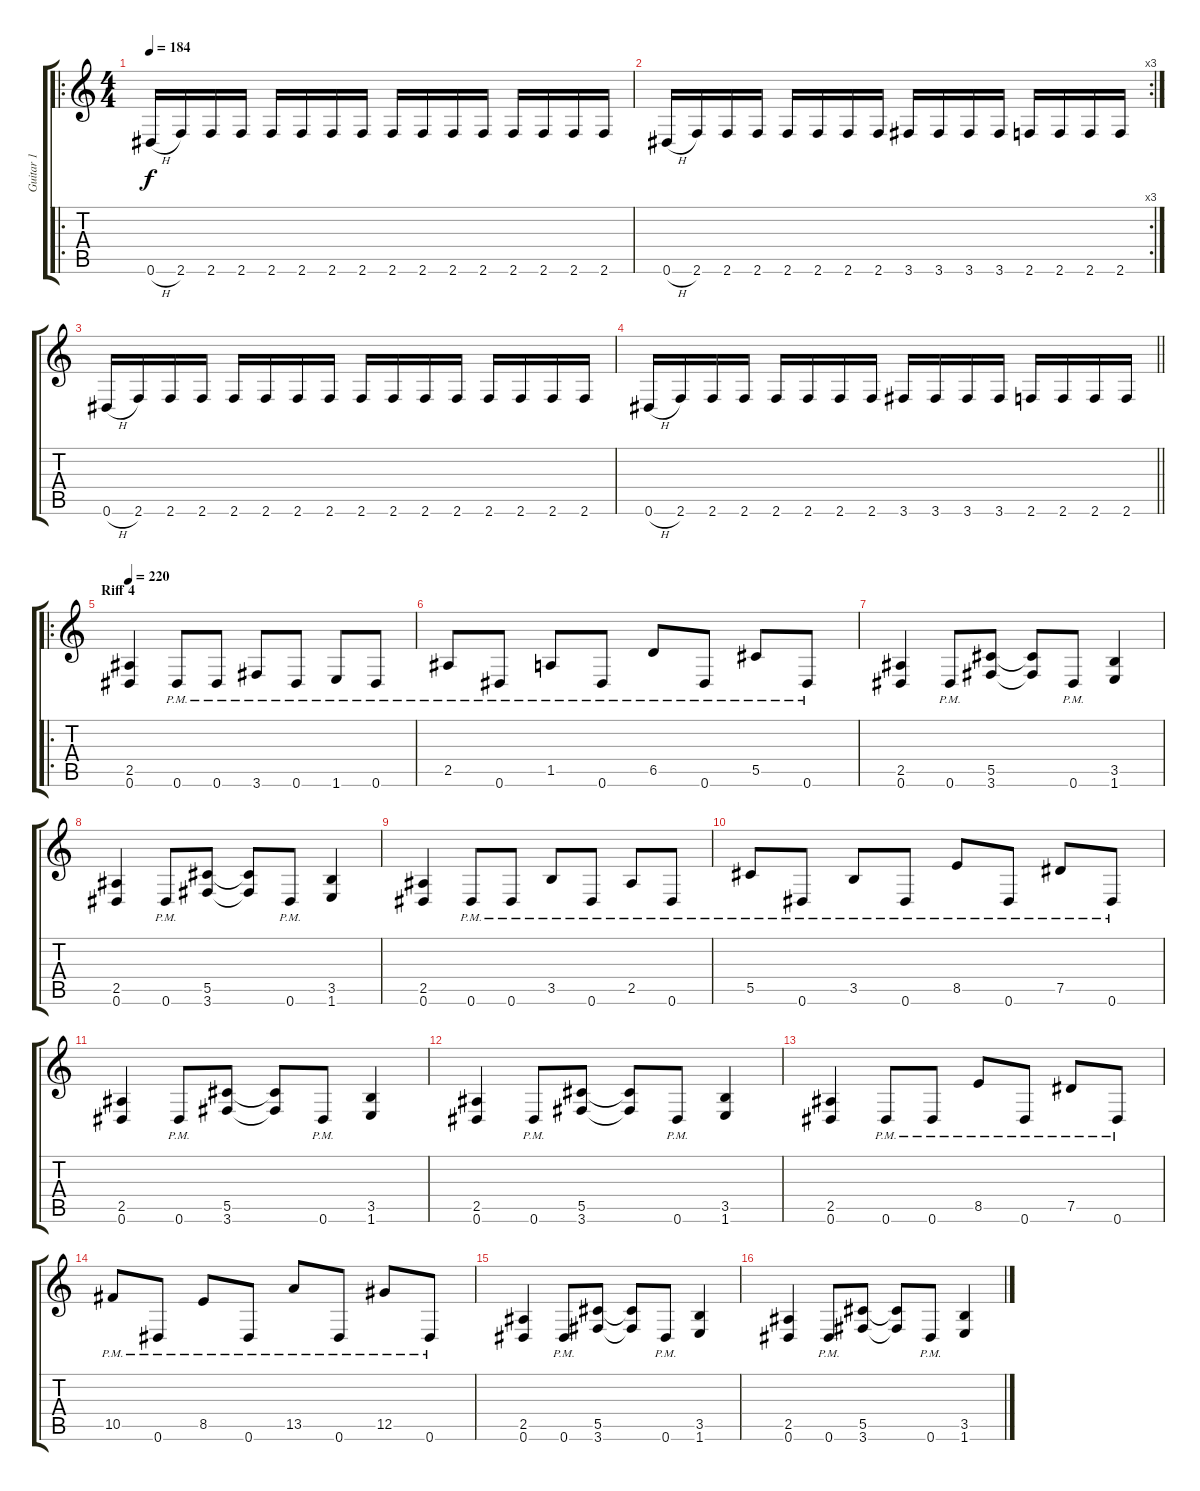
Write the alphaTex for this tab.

\track ("Guitar 1" "Guitar 1") {instrument distortionguitar}
\staff {score tabs}
\tuning (Eb4 Bb3 Gb3 Db3 Ab2 Eb2) {hide}
\ro
\ts (4 4)
\tempo 184
\clef g2
\ks c
0.6{h}.16{dy f} 2.6.16 2.6.16 2.6.16 2.6.16 2.6.16 2.6.16 2.6.16 2.6.16 2.6.16 2.6.16 2.6.16 2.6.16 2.6.16 2.6.16 2.6.16 |
\rc 3
0.6{h}.16 2.6.16 2.6.16 2.6.16 2.6.16 2.6.16 2.6.16 2.6.16 3.6.16 3.6.16 3.6.16 3.6.16 2.6.16 2.6.16 2.6.16 2.6.16 |
0.6{h}.16 2.6.16 2.6.16 2.6.16 2.6.16 2.6.16 2.6.16 2.6.16 2.6.16 2.6.16 2.6.16 2.6.16 2.6.16 2.6.16 2.6.16 2.6.16 |
\barLineRight lightlight
0.6{h}.16 2.6.16 2.6.16 2.6.16 2.6.16 2.6.16 2.6.16 2.6.16 3.6.16 3.6.16 3.6.16 3.6.16 2.6.16 2.6.16 2.6.16 2.6.16 |
\ro
\section ("" "Riff 4")
\tempo 220
(2.5 0.6).4 0.6{pm}.8 0.6{pm}.8 3.6{pm}.8 0.6{pm}.8 1.6{pm}.8 0.6{pm}.8 |
2.5{pm}.8 0.6{pm}.8 1.5{pm}.8 0.6{pm}.8 6.5{pm}.8 0.6{pm}.8 5.5{pm}.8 0.6{pm}.8 |
(2.5 0.6).4 0.6{pm}.8 (5.5 3.6).8 (5.5{t} 3.6{t}).8 0.6{pm}.8 (3.5 1.6).4 |
(2.5 0.6).4 0.6{pm}.8 (5.5 3.6).8 (5.5{t} 3.6{t}).8 0.6{pm}.8 (3.5 1.6).4 |
(2.5 0.6).4 0.6{pm}.8 0.6{pm}.8 3.5{pm}.8 0.6{pm}.8 2.5{pm}.8 0.6{pm}.8 |
5.5{pm}.8 0.6{pm}.8 3.5{pm}.8 0.6{pm}.8 8.5{pm}.8 0.6{pm}.8 7.5{pm}.8 0.6{pm}.8 |
(2.5 0.6).4 0.6{pm}.8 (5.5 3.6).8 (5.5{t} 3.6{t}).8 0.6{pm}.8 (3.5 1.6).4 |
(2.5 0.6).4 0.6{pm}.8 (5.5 3.6).8 (5.5{t} 3.6{t}).8 0.6{pm}.8 (3.5 1.6).4 |
(2.5 0.6).4 0.6{pm}.8 0.6{pm}.8 8.5{pm}.8 0.6{pm}.8 7.5{pm}.8 0.6{pm}.8 |
10.5{pm}.8 0.6{pm}.8 8.5{pm}.8 0.6{pm}.8 13.5{pm}.8 0.6{pm}.8 12.5{pm}.8 0.6{pm}.8 |
(2.5 0.6).4 0.6{pm}.8 (5.5 3.6).8 (5.5{t} 3.6{t}).8 0.6{pm}.8 (3.5 1.6).4 |
(2.5 0.6).4 0.6{pm}.8 (5.5 3.6).8 (5.5{t} 3.6{t}).8 0.6{pm}.8 (3.5 1.6).4
